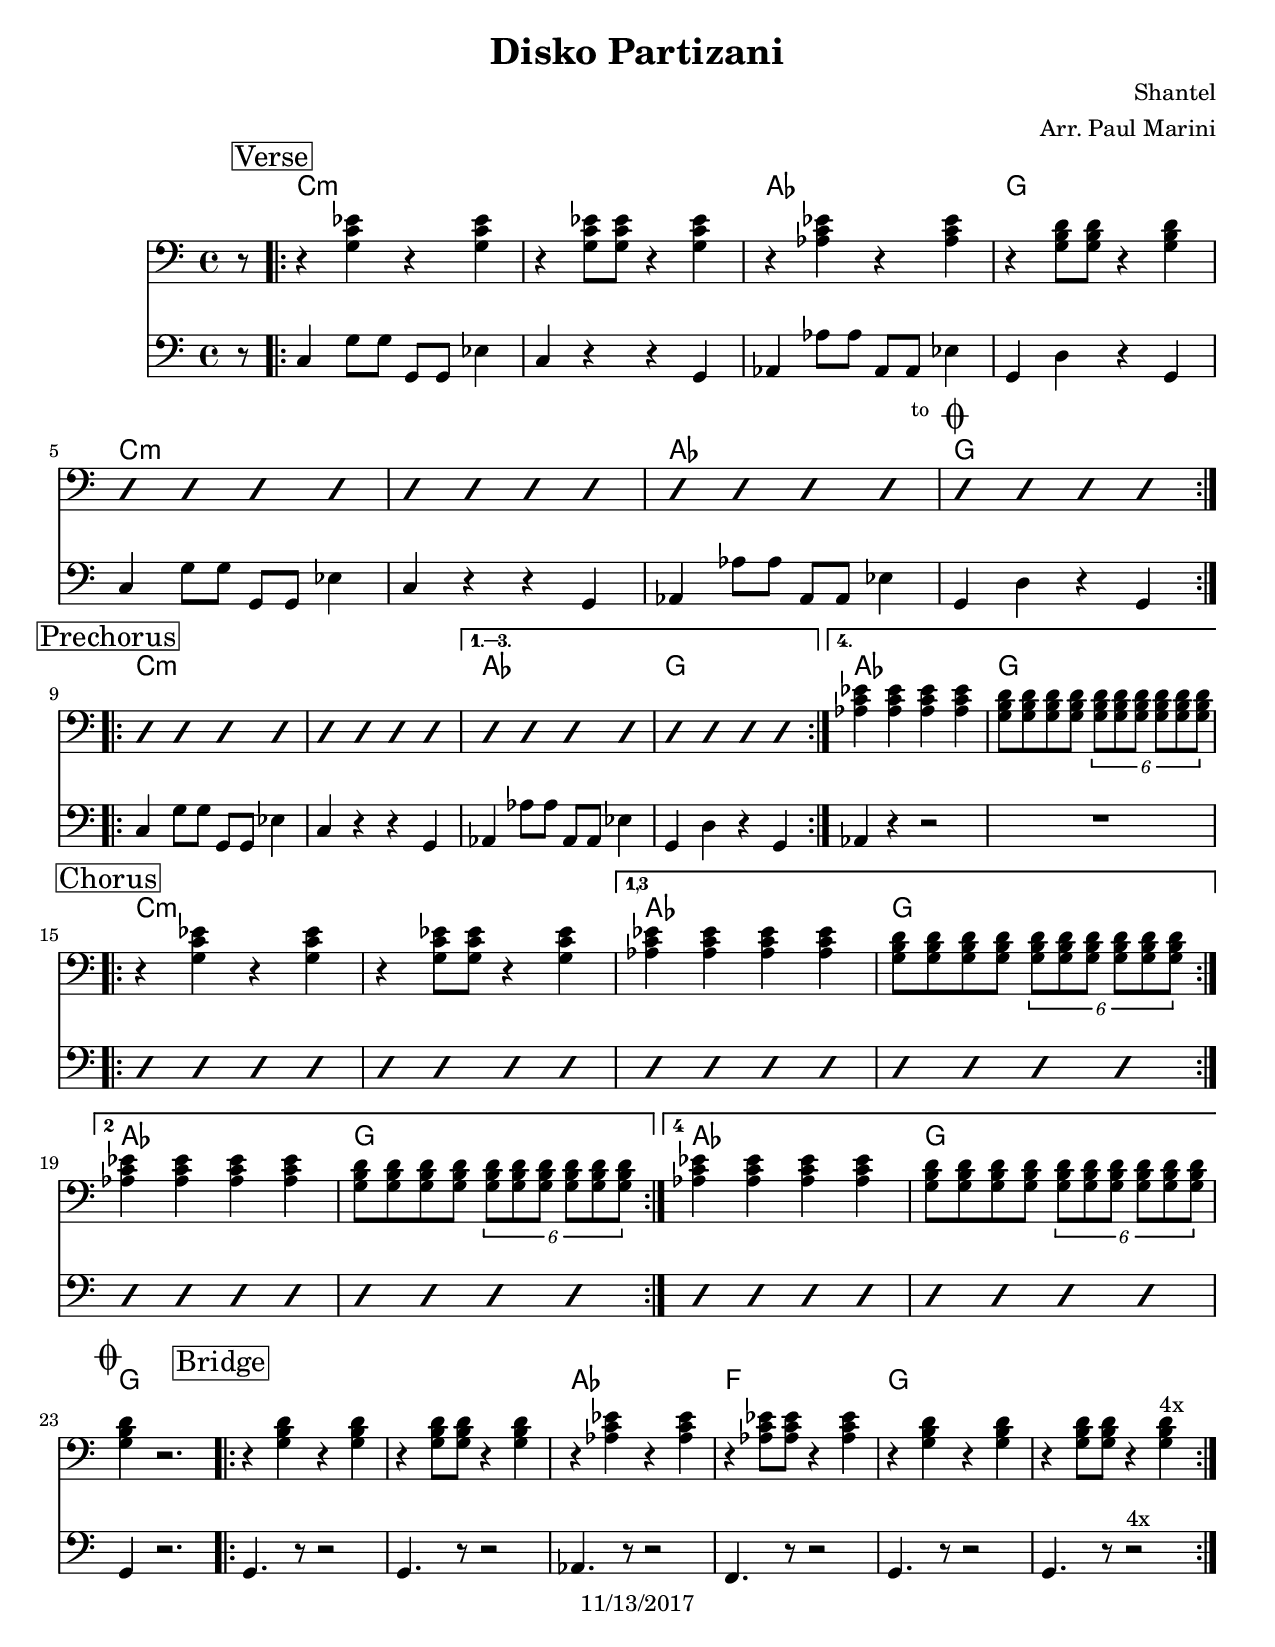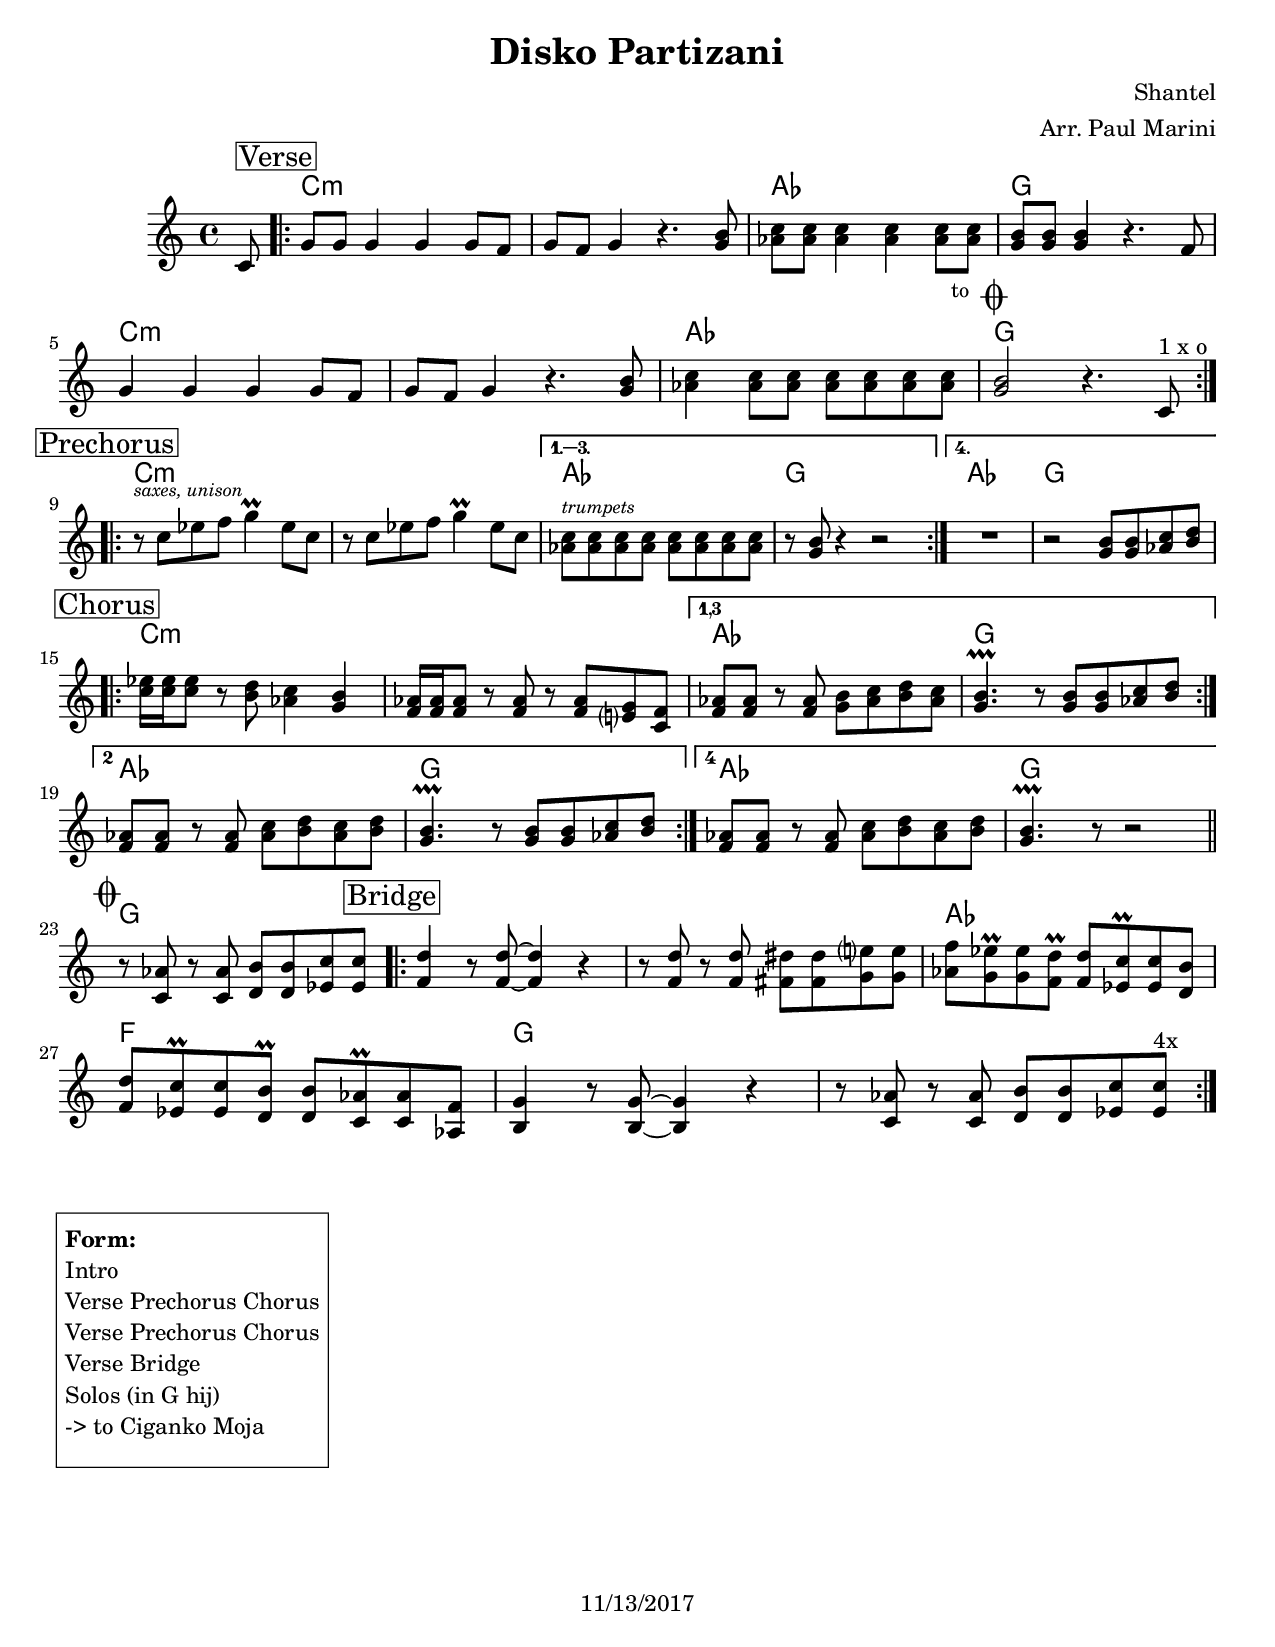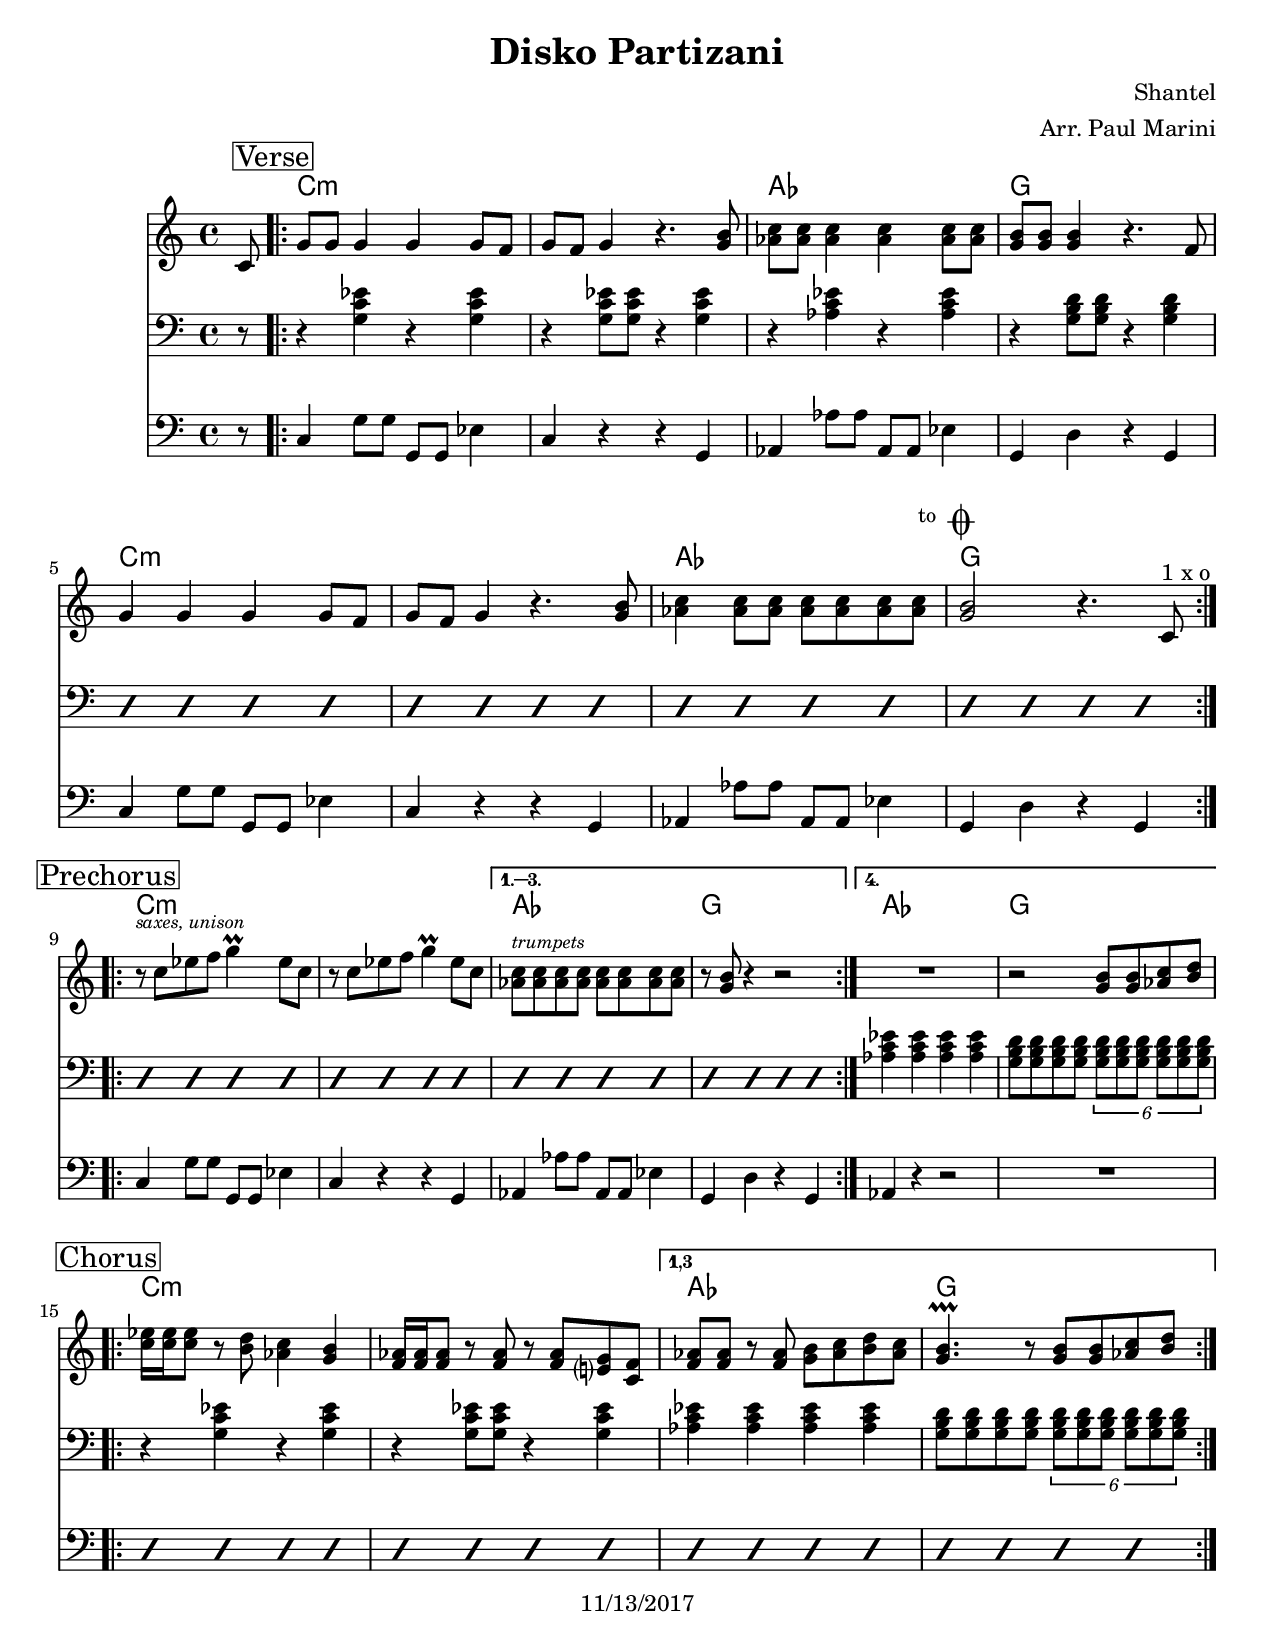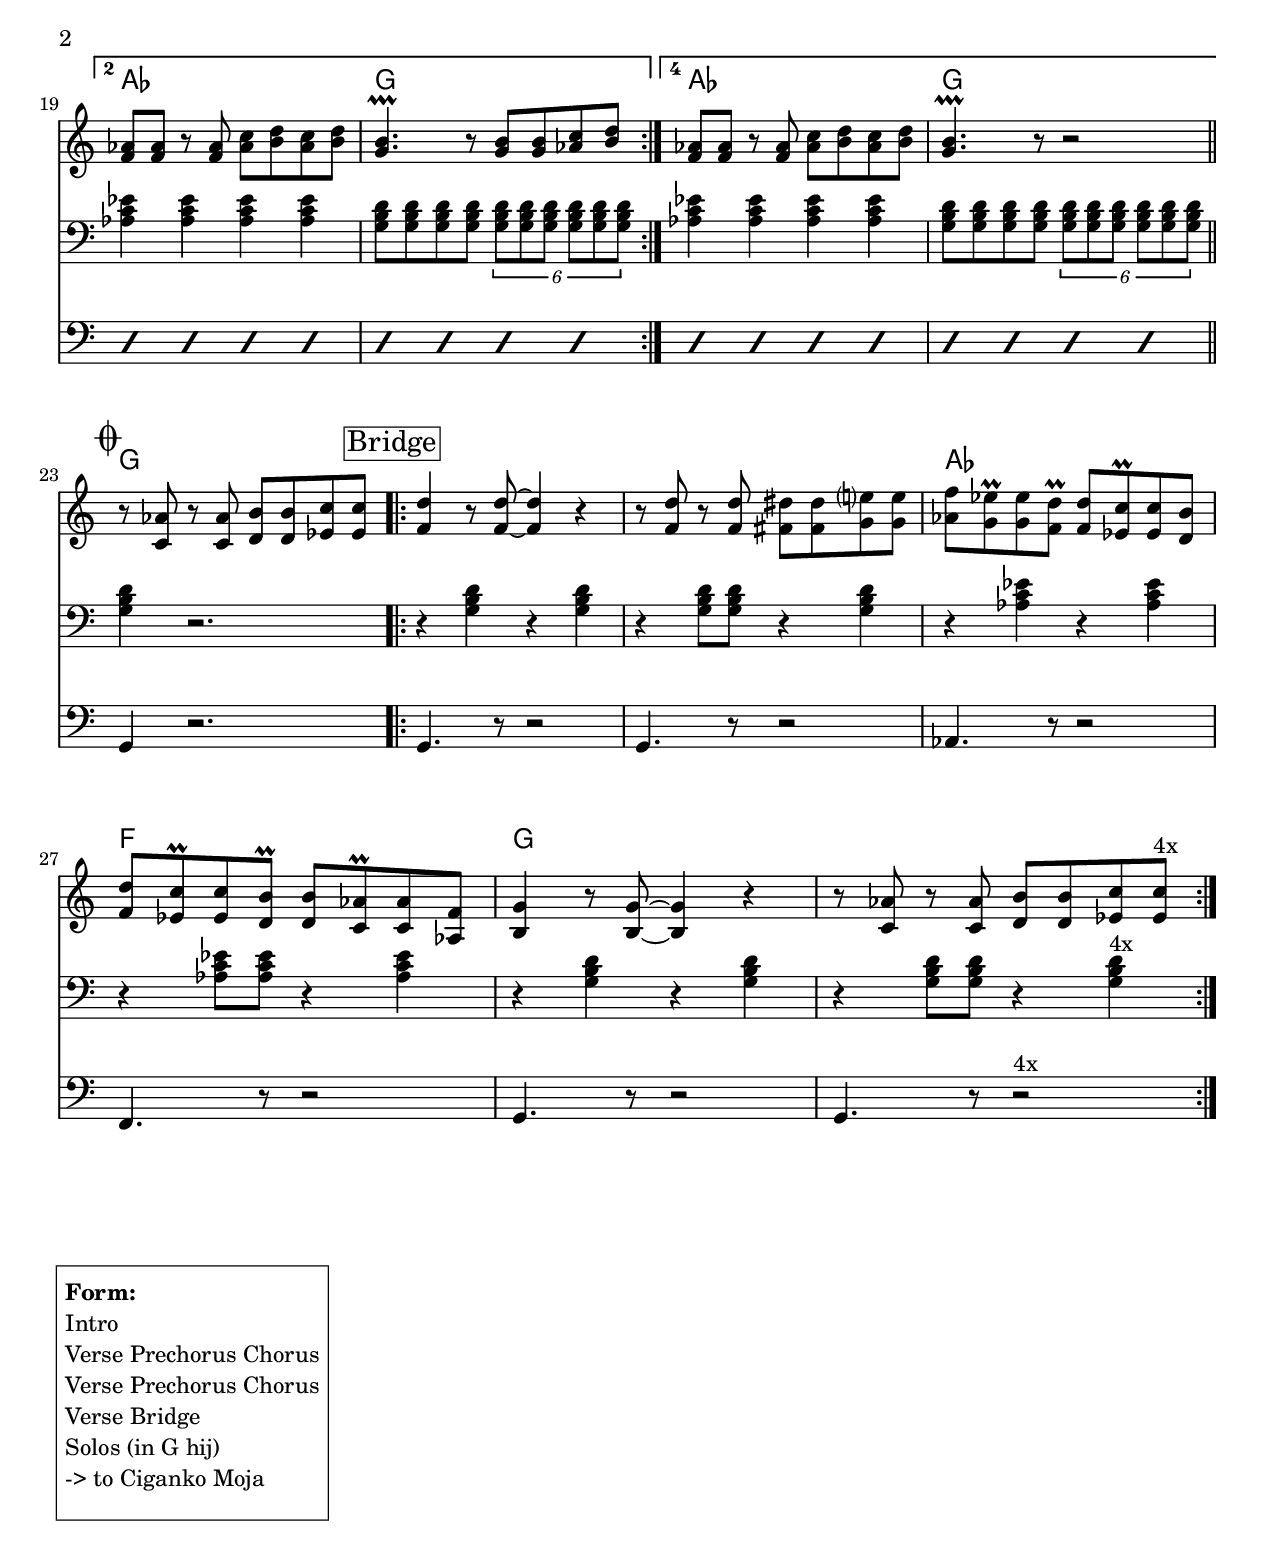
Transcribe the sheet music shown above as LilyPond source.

\version "2.18.2"

\header {
	title = "Disko Partizani"
	composer = "Shantel"
	arranger = "Arr. Paul Marini"
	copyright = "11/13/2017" %date of latest edits
}
\paper {
  #(set-paper-size "letter")
  }


slash = {
	\override NoteHead #'style = #'slash
	\override Stem #'transparent = ##t
}

noslash = {
	\revert NoteHead #'style
	\revert Stem #'transparent
}

the_form = %Form
	\markup { \box \column {
	\line { " " }
	\line { \bold " Form: " }
	\line { " Intro " }
	\line { " Verse Prechorus Chorus " }
	\line { " Verse Prechorus Chorus " }
	\line { " Verse Bridge " }
	\line { " Solos (in G hij) " }
	\line { " -> to Ciganko Moja " }
	\line { " " }
	}}


test = { \relative c' { \tempo 4 = 80 \set Score.markFormatter = #format-mark-box-letters
	\repeat volta 2 {
	}
}
}

%{ ornament conventions, a/o 8/2017
%	\prall		regular up ornament, metric
%	\mordent	quick, nonmetric up ornament
%	\upbow		regular down ornament, nonmetric
%	\prallprall	consecutive up ornaments, metric
% 	\trill		trill
%	\turn		turn of some sort
%}

melody = { \relative c' { \set Score.markFormatter = #format-mark-box-letters

	\partial 8 c8
	\mark \markup { \box "Verse" }
	\repeat volta 2 {
		g'8 g g4 g g8 f | g f g4 r4. <g b>8 |
		<aes c> <aes c> <aes c>4 <aes c> <aes c>8 <aes c> | <g b> <g b> <g b>4 r4. f8 |
		g4 g g g8 f | g f g4 r4. <g b>8 |
		<aes c>4 <aes c>8 <aes c> <aes c> <aes c> <aes c> <aes c> |
		\mark \markup { \small "to "  \musicglyph #"scripts.coda" }
		<g b>2 r4. c,8^\markup { "1 x o" } |
	} \break


	\mark \markup { \box "Prechorus" }
	\repeat volta 4 {
		r8^\markup {\tiny \italic "saxes, unison" } c' ees f g4\prall ees8 c | r8 c ees f g4\prall ees8 c |
		}
		\alternative {
			{ <aes c>8^\markup {\tiny \italic "trumpets" } <aes c> <aes c> <aes c> <aes c> <aes c> <aes c> <aes c> | r <g b> r4 r2 | }
			{ R1 | r2 <g b>8 <g b> <aes c> <b d>  | }
		}	\break

	\mark \markup { \box "Chorus" }
	\repeat volta 4 {
		<c ees>16 <c ees> <c ees>8 r <b d> <aes c>4 <g b>4 | <f aes>16 <f aes> <f aes>8 r <f aes> r <f aes> <e? g> <c f> |
		}
	  \set Score.repeatCommands = #'((volta "1,3"))
			 <f aes>8 <f aes> r <f aes> <g b> <aes c> <b d> <aes c> | <g b>4.\prallprall r8 <g b>8 <g b> <aes c> <b d> | \break
	  \set Score.repeatCommands = #'((volta #f) (volta "2") end-repeat)
			 <f aes>8 <f aes> r <f aes> <aes c> <b d> <aes c> <b d> | <g b>4.\prallprall r8 <g b>8 <g b> <aes c> <b d> |
	  \set Score.repeatCommands = #'((volta #f) (volta "4") end-repeat)
			 <f aes>8 <f aes> r <f aes> <aes c> <b d> <aes c> <b d> | <g b>4.\prallprall r8 r2 |
	  \set Score.repeatCommands = #'((volta #f))  \break
		\bar "||"

	\mark \markup { \huge \musicglyph #"scripts.coda" }
			r8 <c, aes'> r <c aes'> <d b'> <d b'> <ees c'> <ees c'> |
	\mark \markup { \box "Bridge" }
	\repeat volta 4 {
		<f d'>4 r8 <f d'>~ <f d'>4 r | r8 <f d'> r <f d'> <fis dis'> <fis dis'> <g e'?> <g e'> |
		<aes f'> <g ees'>\prall <g ees'> <f d'>\prall <f d'> <ees c'>\prall <ees c'> <d b'> |
		<f d'> <ees c'>\prall <ees c'> <d b'>\prall <d b'> <c aes'>\prall <c aes'> <aes f'> |
		<b g'>4 r8 <b g'>~ <b g'>4 r | r8 <c aes'> r <c aes'> <d b'> <d b'> <ees c'> <ees c'>^\markup {"4x"} |
	}

}
}

midbrass = { \relative c' { \set Score.markFormatter = #format-mark-box-letters

	\partial 8 r8
	\mark \markup { \box "Verse" }
	\repeat volta 2 {
		r4 <g c ees> r <g c ees> | r <g c ees>8 <g c ees> r4 <g c ees> |
		r <aes c ees> r <aes c ees> | r <g b d>8 <g b d> r4 <g b d> | \break
		\slash d4 d d d | d d d d | d d d d |
		\mark \markup { \small "to "  \musicglyph #"scripts.coda" }
		d d d d |
	} \break

	\mark \markup { \box "Prechorus" }
	\repeat volta 4 {
		d d d d | d d d d |
	}
		\alternative {
			{ d d d d | d d d d | } \noslash
			{ <aes' c ees>4 <aes c ees> <aes c ees> <aes c ees> |
			<g b d>8 <g b d> <g b d> <g b d> \times 4/6 { <g b d> <g b d> <g b d> <g b d> <g b d> <g b d> } | }
		} \break

	\mark \markup { \box "Chorus" }
	\repeat volta 4 {
		r4 <g c ees> r <g c ees> | r <g c ees>8 <g c ees> r4 <g c ees> |
		}
	  \set Score.repeatCommands = #'((volta "1,3"))
			<aes c ees>4 <aes c ees> <aes c ees> <aes c ees> | <g b d>8 <g b d> <g b d> <g b d> \times 4/6 { <g b d> <g b d> <g b d> <g b d> <g b d> <g b d> } |
	  \set Score.repeatCommands = #'((volta #f) (volta "2") end-repeat)
			<aes c ees>4 <aes c ees> <aes c ees> <aes c ees> | <g b d>8 <g b d> <g b d> <g b d> \times 4/6 { <g b d> <g b d> <g b d> <g b d> <g b d> <g b d> } |
	  \set Score.repeatCommands = #'((volta #f) (volta "4") end-repeat)
			<aes c ees>4 <aes c ees> <aes c ees> <aes c ees> | <g b d>8 <g b d> <g b d> <g b d> \times 4/6 { <g b d> <g b d> <g b d> <g b d> <g b d> <g b d> } |
	  \set Score.repeatCommands = #'((volta #f))  \break

	\mark \markup { \huge \musicglyph #"scripts.coda" }
		<g b d>4 r2. |
	\mark \markup { \box "Bridge" }
	\repeat volta 4 {
		r4 <g b d> r <g b d> | r <g b d>8 <g b d> r4 <g b d> |
		r4 <aes c ees> r <aes c ees> | r <aes c ees>8 <aes c ees> r4 <aes c ees> |
		r4 <g b d> r <g b d> | r <g b d>8 <g b d> r4 <g b d>^\markup { "4x"} |
	} \break

}
}

bass = { \relative c { \set Score.markFormatter = #format-mark-box-letters

	\partial 8 r8
	\mark \markup { \box "Verse" }
	\repeat volta 2 {
		c4 g'8 g g, g ees'4 | c r r g |
		aes aes'8 aes aes, aes ees'4 | g, d' r g, |
		c4 g'8 g g, g ees'4 | c r r g |
		aes aes'8 aes aes, aes ees'4 |
		\mark \markup { \small "to "  \musicglyph #"scripts.coda" }
		g, d' r g, |
	}

	\mark \markup { \box "Prechorus" }
	\repeat volta 4 {
		c4 g'8 g g, g ees'4 | c r r g |
		}
		\alternative {
			{ aes aes'8 aes aes, aes ees'4 | g, d' r g, | }
			{ aes4 r r2 | R1 | }
	}

	\mark \markup { \box "Chorus" }
	\repeat volta 4 {
		\slash  d4 d d d | d d d d |
		}
	  \set Score.repeatCommands = #'((volta "1,3"))
			 d d d d | d d d d |
	  \set Score.repeatCommands = #'((volta #f) (volta "2") end-repeat)
			 d d d d | d d d d |
	  \set Score.repeatCommands = #'((volta #f) (volta "4") end-repeat)
			 d d d d | d d d d |
	  \set Score.repeatCommands = #'((volta #f))  \break

	\mark \markup { \huge \musicglyph #"scripts.coda" }
	\noslash	g, r2. |
	\mark \markup { \box "Bridge" }
	\repeat volta 4 {
		\noslash
		g4. r8 r2 | g4. r8 r2 |
		aes4. r8 r2 | f4. r8 r2 |
		g4. r8 r2 | g4. r8 r2^\markup { "4x" } |
	}

}
}


changes = { \chordmode {
s8

% Verse
c1:min | c:min | aes | g |
c1:min | c:min | aes | g |

% Prechorus
c1:min | c:min | aes | g | aes | g |

% Chorus
c1:min | c:min | aes | g | aes | g | aes | g |

% Bridge
g1 |
g | g | aes | f | g | g |
}
}


\book {
	\bookOutputSuffix "score"
	\score {
	  <<
	    \new ChordNames {
		\set chordChanges = ##t
		\changes
	    }
	    \new Staff { \clef treble
		\melody
	    }
	    \new Staff { \clef bass
		\midbrass
	    }
	    \new Staff { \clef bass
		\bass
	    }
	  >>
	}
	\the_form
}

\book {
	\bookOutputSuffix "melody"
	\score {
	  <<
	    \new ChordNames {
		\set chordChanges = ##t
		\changes
	    }
	    \new Staff { \clef treble
		\melody
	    }
	  >>
	}
	\the_form
}

\book {
	\bookOutputSuffix "lowbrass"
	\score {
	  <<
	    \new ChordNames {
		\set chordChanges = ##t
		\changes
	    }
	    \new Staff { \clef bass
		\midbrass
	    }
	    \new Staff { \clef bass
		\bass
	    }
	  >>
	}
	\the_form
}
%{
\book {
	\score {
	  <<
		\new Staff {
		  \set Staff.midiInstrument = #"trumpet" \unfoldRepeats
			\melody
		}
		\new Staff {
		  \set Staff.midiInstrument = #"trumpet" \unfoldRepeats
			\midbrass
		}
	  >>
		\midi { }
	}
}
\book {
	\score {
	  <<
		\new Staff {
		  \set Staff.midiInstrument = #"trumpet" \unfoldRepeats
			\test
		}
	  >>
		\midi { }
	}
}
%}
